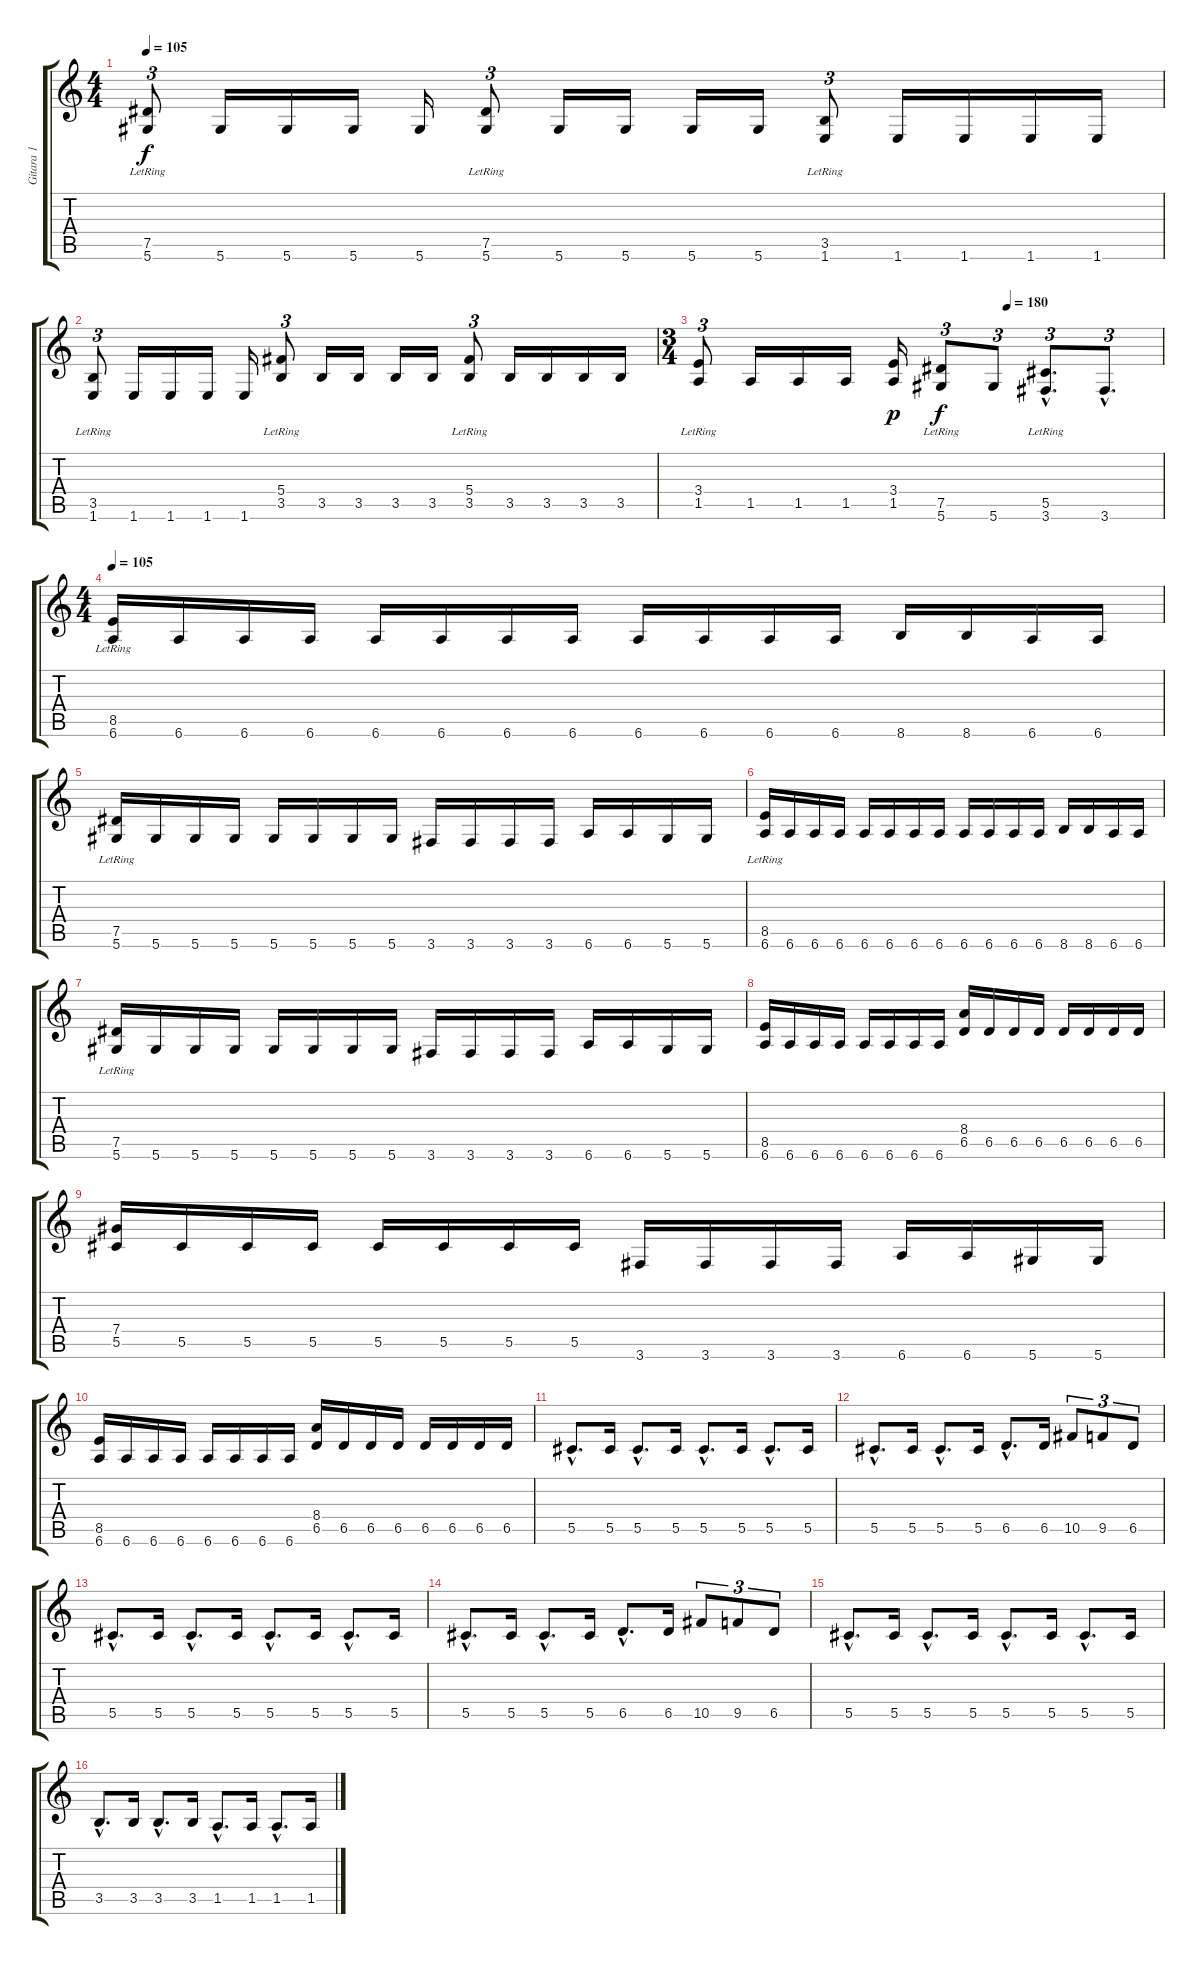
\track ("Gitara 1" "Gitara 1") {instrument overdrivenguitar}
\staff {score tabs}
\tuning (Eb4 Bb3 Gb3 Db3 Ab2 Eb2) {hide}
\ts (4 4)
\tempo 105
\clef g2
\ks c
(7.5{lr} 5.6).8{tu (3 2) dy f} 5.6.16 5.6.16 5.6.16 5.6.16 (7.5{lr} 5.6).8{tu (3 2)} 5.6.16 5.6.16 5.6.16 5.6.16 (3.5{lr} 1.6).8{tu (3 2)} 1.6.16 1.6.16 1.6.16 1.6.16 |
(3.5{lr} 1.6).8{tu (3 2)} 1.6.16 1.6.16 1.6.16 1.6.16 (5.4{lr} 3.5).8{tu (3 2)} 3.5.16 3.5.16 3.5.16 3.5.16 (5.4{lr} 3.5).8{tu (3 2)} 3.5.16 3.5.16 3.5.16 3.5.16 |
\ts (3 4)
\tempo (180 0.6666666666666666)
(3.4{lr} 1.5).8{tu (3 2)} 1.5.16 1.5.16 1.5.16 (3.4 1.5).16{dy p} (7.5{lr} 5.6).8{tu (3 2) dy f} 5.6.8{tu (3 2)} (5.5{hac lr} 3.6{hac}).8{d tu (3 2)} 3.6{hac}.8{d tu (3 2)} |
\ts (4 4)
\tempo 105
(8.5{lr} 6.6).16 6.6.16 6.6.16 6.6.16 6.6.16 6.6.16 6.6.16 6.6.16 6.6.16 6.6.16 6.6.16 6.6.16 8.6.16 8.6.16 6.6.16 6.6.16 |
(7.5{lr} 5.6).16 5.6.16 5.6.16 5.6.16 5.6.16 5.6.16 5.6.16 5.6.16 3.6.16 3.6.16 3.6.16 3.6.16 6.6.16 6.6.16 5.6.16 5.6.16 |
(8.5{lr} 6.6).16 6.6.16 6.6.16 6.6.16 6.6.16 6.6.16 6.6.16 6.6.16 6.6.16 6.6.16 6.6.16 6.6.16 8.6.16 8.6.16 6.6.16 6.6.16 |
(7.5{lr} 5.6).16 5.6.16 5.6.16 5.6.16 5.6.16 5.6.16 5.6.16 5.6.16 3.6.16 3.6.16 3.6.16 3.6.16 6.6.16 6.6.16 5.6.16 5.6.16 |
(8.5 6.6).16 6.6.16 6.6.16 6.6.16 6.6.16 6.6.16 6.6.16 6.6.16 (8.4 6.5).16 6.5.16 6.5.16 6.5.16 6.5.16 6.5.16 6.5.16 6.5.16 |
(7.4 5.5).16 5.5.16 5.5.16 5.5.16 5.5.16 5.5.16 5.5.16 5.5.16 3.6.16 3.6.16 3.6.16 3.6.16 6.6.16 6.6.16 5.6.16 5.6.16 |
(8.5 6.6).16 6.6.16 6.6.16 6.6.16 6.6.16 6.6.16 6.6.16 6.6.16 (8.4 6.5).16 6.5.16 6.5.16 6.5.16 6.5.16 6.5.16 6.5.16 6.5.16 |
5.5{hac}.8{d} 5.5.16 5.5{hac}.8{d} 5.5.16 5.5{hac}.8{d} 5.5.16 5.5{hac}.8{d} 5.5.16 |
5.5{hac}.8{d} 5.5.16 5.5{hac}.8{d} 5.5.16 6.5{hac}.8{d} 6.5.16 10.5.8{tu (3 2)} 9.5.8{tu (3 2)} 6.5.8{tu (3 2)} |
5.5{hac}.8{d} 5.5.16 5.5{hac}.8{d} 5.5.16 5.5{hac}.8{d} 5.5.16 5.5{hac}.8{d} 5.5.16 |
5.5{hac}.8{d} 5.5.16 5.5{hac}.8{d} 5.5.16 6.5{hac}.8{d} 6.5.16 10.5.8{tu (3 2)} 9.5.8{tu (3 2)} 6.5.8{tu (3 2)} |
5.5{hac}.8{d} 5.5.16 5.5{hac}.8{d} 5.5.16 5.5{hac}.8{d} 5.5.16 5.5{hac}.8{d} 5.5.16 |
3.5{hac}.8{d} 3.5.16 3.5{hac}.8{d} 3.5.16 1.5{hac}.8{d} 1.5.16 1.5{hac}.8{d} 1.5.16
